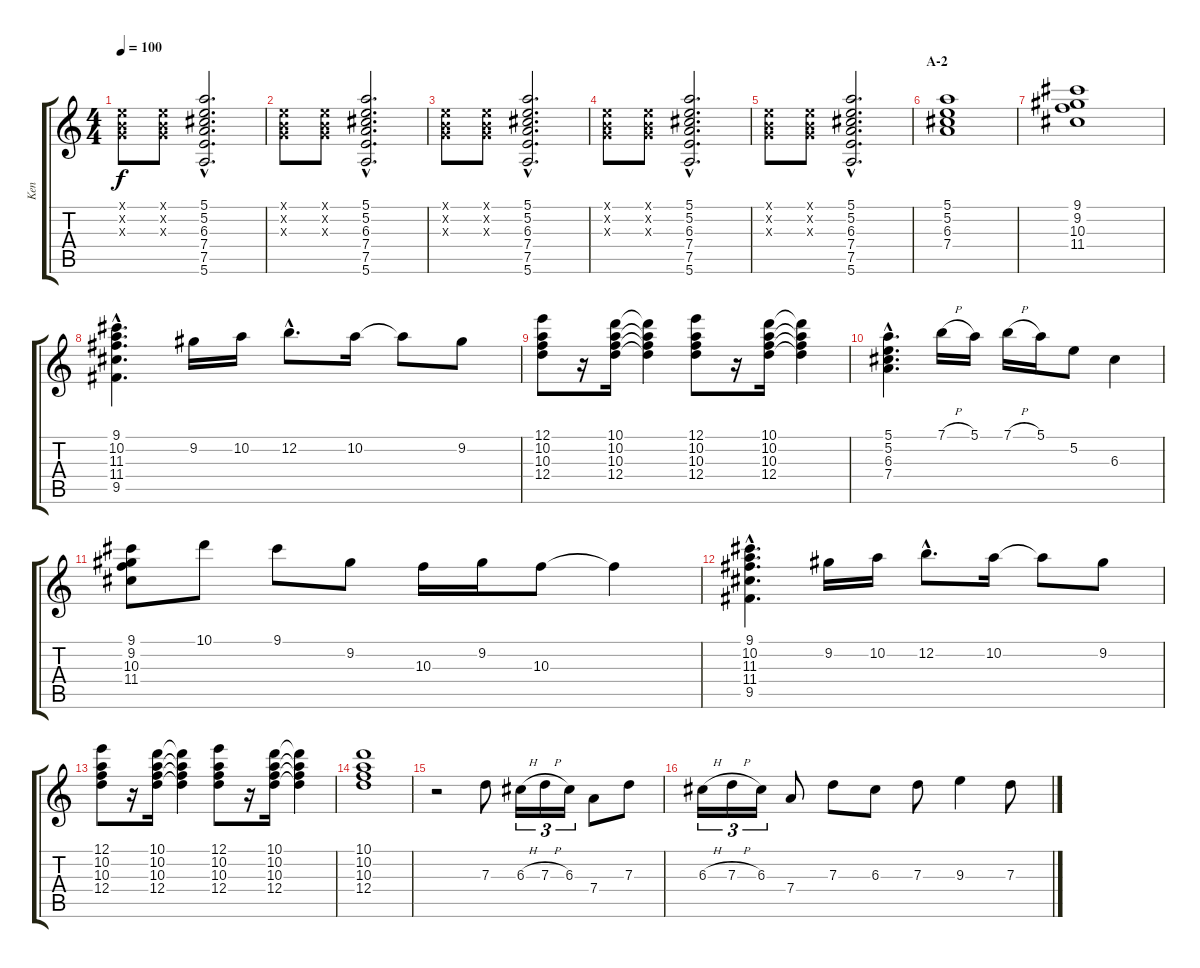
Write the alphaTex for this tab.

\track ("Ken" "Ken") {instrument distortionguitar}
\staff {score tabs}
\tuning (E4 B3 G3 D3 A2 E2) {hide}
\ts (4 4)
\tempo 100
\clef g2
\ks c
(0.1{x} 0.2{x} 0.3{x}).8{dy f} (0.1{x} 0.2{x} 0.3{x}).8 (5.1{hac} 5.2{hac} 6.3{hac} 7.4{hac} 7.5{hac} 5.6{hac}).2{d} |
(0.1{x} 0.2{x} 0.3{x}).8 (0.1{x} 0.2{x} 0.3{x}).8 (5.1{hac} 5.2{hac} 6.3{hac} 7.4{hac} 7.5{hac} 5.6{hac}).2{d} |
(0.1{x} 0.2{x} 0.3{x}).8 (0.1{x} 0.2{x} 0.3{x}).8 (5.1{hac} 5.2{hac} 6.3{hac} 7.4{hac} 7.5{hac} 5.6{hac}).2{d} |
(0.1{x} 0.2{x} 0.3{x}).8 (0.1{x} 0.2{x} 0.3{x}).8 (5.1{hac} 5.2{hac} 6.3{hac} 7.4{hac} 7.5{hac} 5.6{hac}).2{d} |
(0.1{x} 0.2{x} 0.3{x}).8 (0.1{x} 0.2{x} 0.3{x}).8 (5.1{hac} 5.2{hac} 6.3{hac} 7.4{hac} 7.5{hac} 5.6{hac}).2{d} |
\section ("" "A-2")
(5.1 5.2 6.3 7.4).1 |
(9.1 9.2 10.3 11.4).1 |
(9.1{hac} 10.2{hac} 11.3{hac} 11.4{hac} 9.5{hac}).4{d} 9.2.16 10.2.16 12.2{hac}.8{d} 10.2.16 10.2{t}.8 9.2.8 |
(12.1 10.2 10.3 12.4).8 r.16 (10.1 10.2 10.3 12.4).16 (10.1{t} 10.2{t} 10.3{t} 12.4{t}).4 (12.1 10.2 10.3 12.4).8 r.16 (10.1 10.2 10.3 12.4).16 (10.1{t} 10.2{t} 10.3{t} 12.4{t}).4 |
(5.1{hac} 5.2{hac} 6.3{hac} 7.4{hac}).4{d} 7.1{h}.16 5.1.16 7.1{h}.16 5.1.16 5.2.8 6.3.4 |
(9.1 9.2 10.3 11.4).8 10.1.8 9.1.8 9.2.8 10.3.16 9.2.16 10.3.8 10.3{t}.4 |
(9.1{hac} 10.2{hac} 11.3{hac} 11.4{hac} 9.5{hac}).4{d} 9.2.16 10.2.16 12.2{hac}.8{d} 10.2.16 10.2{t}.8 9.2.8 |
(12.1 10.2 10.3 12.4).8 r.16 (10.1 10.2 10.3 12.4).16 (10.1{t} 10.2{t} 10.3{t} 12.4{t}).4 (12.1 10.2 10.3 12.4).8 r.16 (10.1 10.2 10.3 12.4).16 (10.1{t} 10.2{t} 10.3{t} 12.4{t}).4 |
(10.1 10.2 10.3 12.4).1 |
r.2 7.3.8 6.3{h}.16{tu (3 2)} 7.3{h}.16{tu (3 2)} 6.3.16{tu (3 2)} 7.4.8 7.3.8 |
6.3{h}.16{tu (3 2)} 7.3{h}.16{tu (3 2)} 6.3.16{tu (3 2)} 7.4.8 7.3.8 6.3.8 7.3.8 9.3.4 7.3.8
